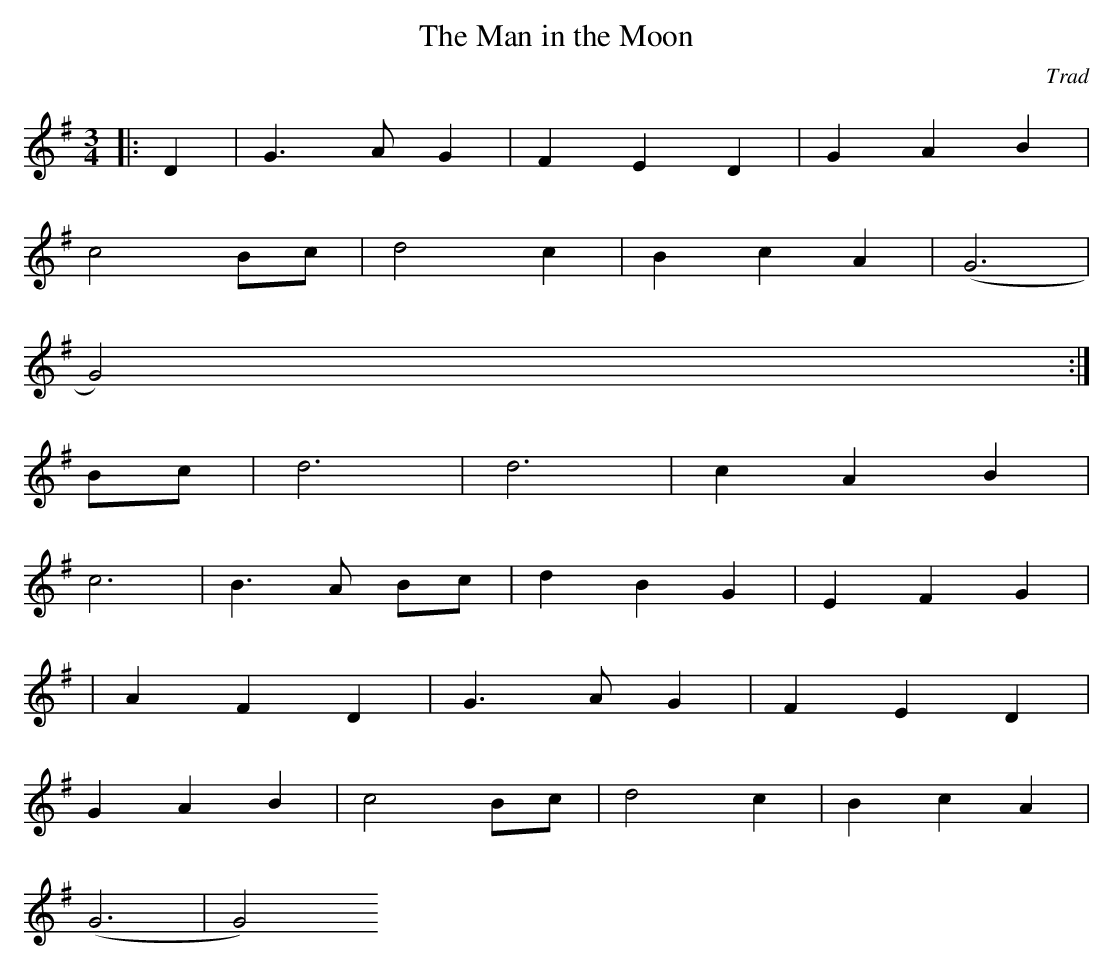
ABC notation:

X:1
T:The Man in the Moon
C:Trad
M:3/4
L:1/8
K:G
|:D2|G3A G2|F2E2D2|G2A2B2|
c4Bc|d4c2|B2c2A2|(G6|
G4):|
Bc|d6|d6|c2A2B2|
c6|B3A Bc|d2B2G2|E2F2G2|
|A2F2D2|G3A G2|F2E2D2|
G2A2B2|c4Bc|d4c2|B2c2A2|
(G6|G4)
